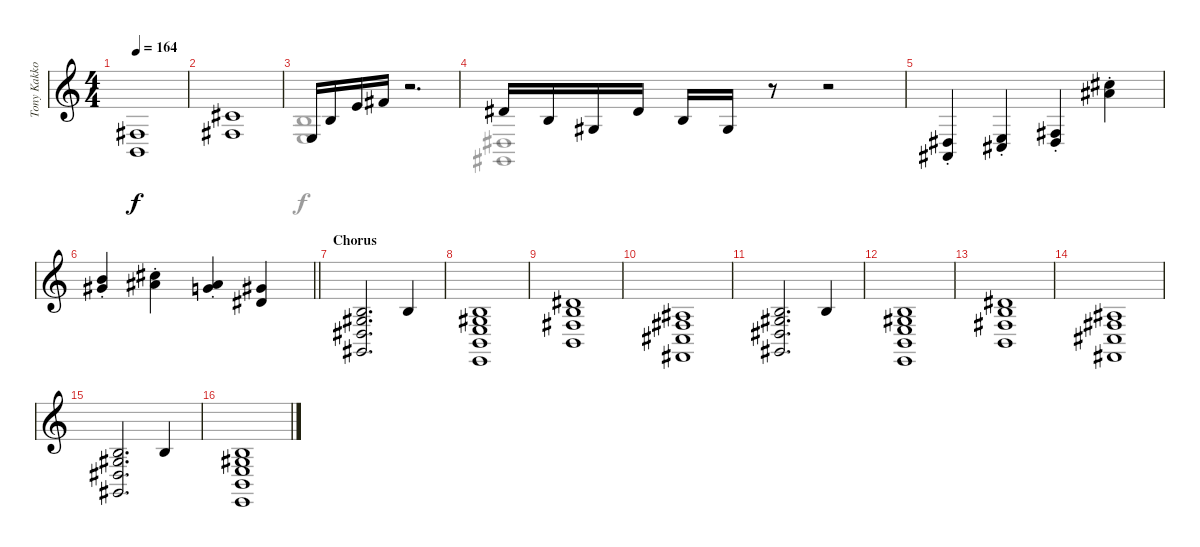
\track ("Tony Kakko" "Tony Kakko") {instrument stringensemble2}
\staff {score}
\tuning (E4 B3 G3 D3 A2 E2) {hide}
\voice
\ts (4 4)
\tempo 164
\clef g2
\ks c
(9.5 7.6).1{dy f} |
(11.4 9.5).1 |
7.5.16 9.4.16 9.3.16 7.2.16 r.2{d} |
4.2.16 4.3.16 6.4.16 4.2.16 4.3.16 6.4.16 r.8 r.2 |
(6.5{st} 6.6{st}).4 (2.4{st} 4.5{st}).4 (4.4{st} 6.5{st}).4 (14.2{st} 15.3{st}).4 |
\barLineRight lightlight
(12.2{st} 13.3{st}).4 (14.2{st} 15.3{st}).4 (11.2{st} 12.3{st}).4 (13.3 13.4).4 |
\section ("" "Chorus")
(4.3 6.4 6.5 4.6).2{d} 4.3.4 |
(0.2 1.3 2.4 2.5 0.6).1 |
(4.2 4.3 4.4 2.5).1 |
(3.3 4.4 4.5 2.6).1 |
(4.3 6.4 6.5 4.6).2{d} 4.3.4 |
(0.2 1.3 2.4 2.5 0.6).1 |
(4.2 4.3 4.4 2.5).1 |
(3.3 4.4 4.5 2.6).1 |
(4.3 6.4 6.5 4.6).2{d} 4.3.4 |
(0.2 1.3 2.4 2.5 0.6).1
\voice
\clef g2
\ottava regular
\simile none
\ks c
|
|
(9.4 7.5).1 |
(6.5 4.6).1 |
|
\barLineRight lightlight
|
|
|
|
|
|
|
|
|
|
